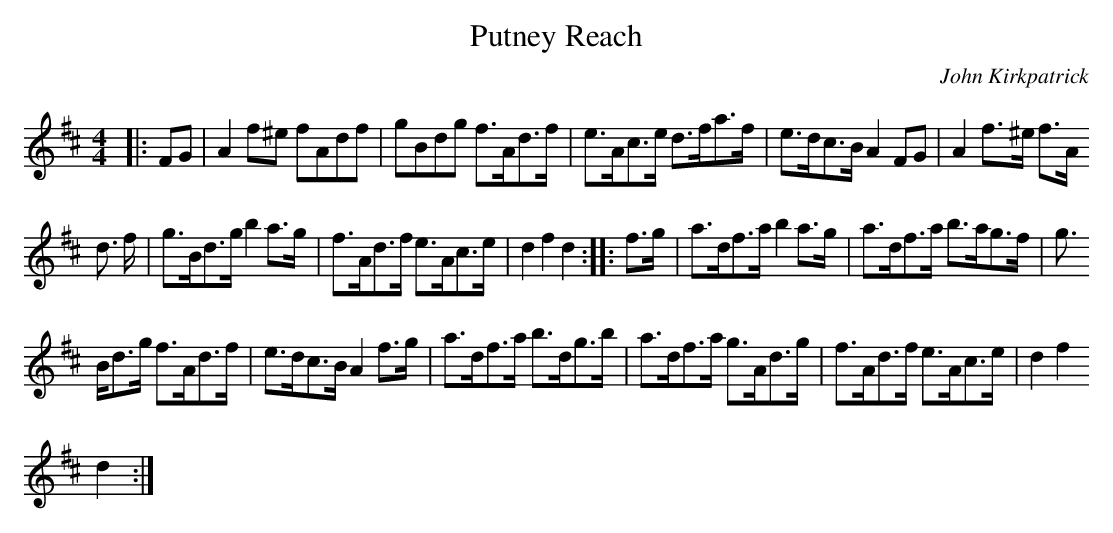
X:1
T:Putney Reach
M:4/4
L:1/8
C:John Kirkpatrick
K:D
|:FG|A2 f^e fAdf|gBdg f>Ad>f|e>Ac>e d>fa>f|e>dc>B A2FG|A2 f>^e f>A
d>
f|g>Bd>g b2 a>g|f>Ad>f e>Ac>e|d2f2d2:|:f>g|a>df>a b2a>g|a>df>a b>ag>f|g>
Bd>g f>Ad>f|e>dc>B A2 f>g|a>df>a b>dg>b|a>df>a g>Ad>g|f>Ad>f e>Ac>e|d2f2
d2:|
